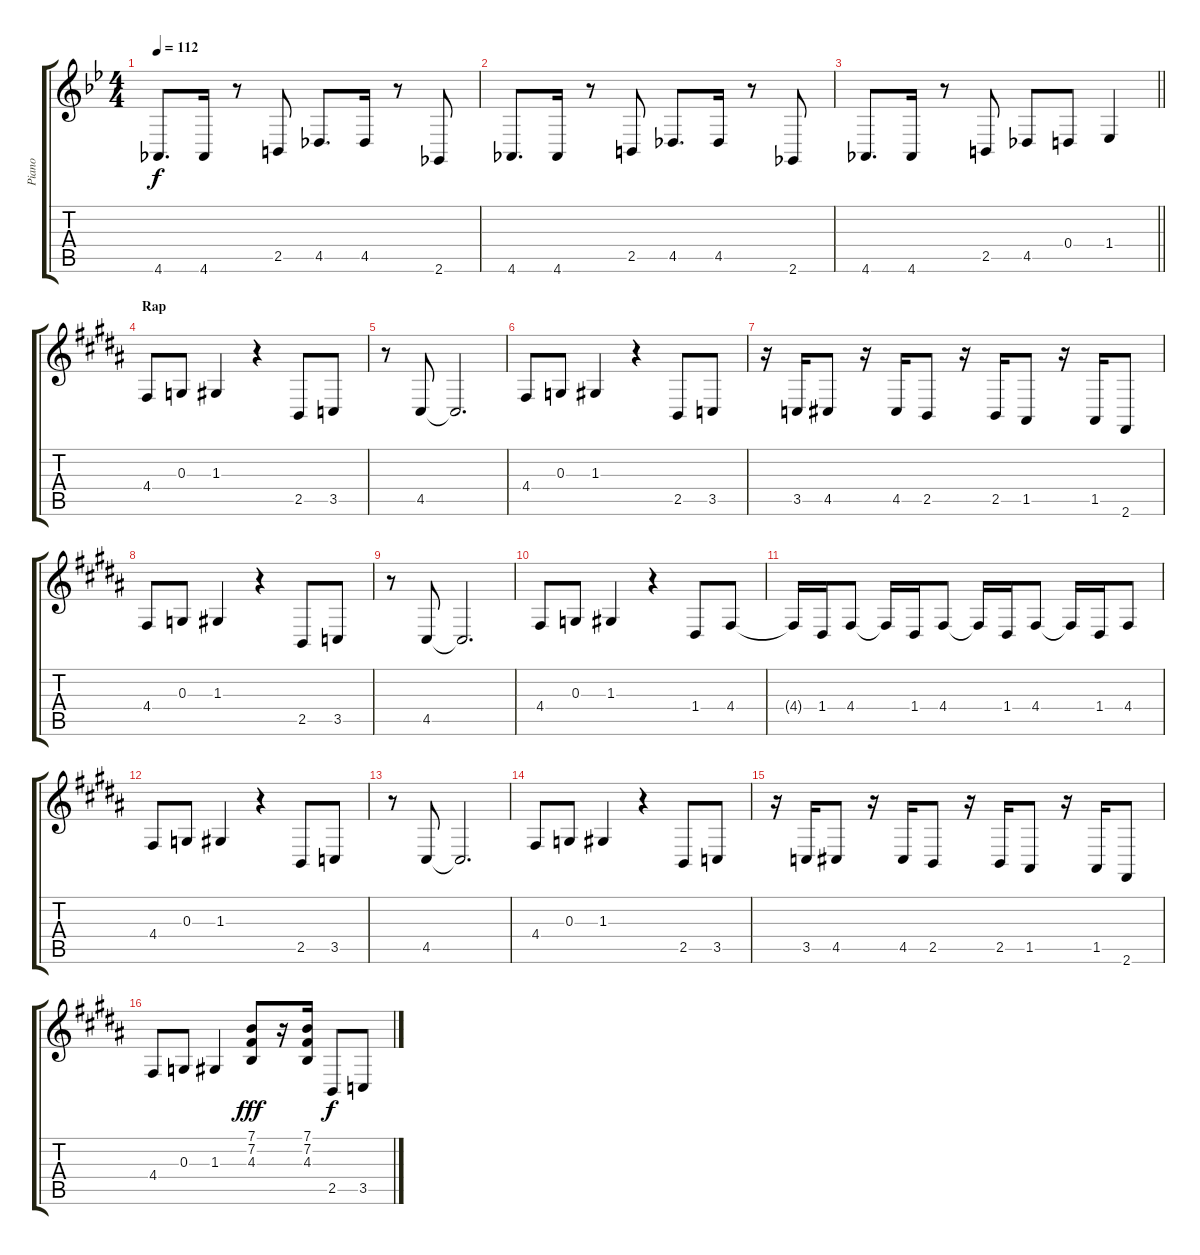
\track ("Piano" "Piano") {instrument brightacousticpiano}
\staff {score tabs}
\tuning (E4 B3 G3 D3 A2 E2) {hide}
\ts (4 4)
\tempo 112
\clef g2
\ks bb
4.6.8{d dy f} 4.6.16 r.8 2.5.8 4.5.8{d} 4.5.16 r.8 2.6.8 |
4.6.8{d} 4.6.16 r.8 2.5.8 4.5.8{d} 4.5.16 r.8 2.6.8 |
\barLineRight lightlight
4.6.8{d} 4.6.16 r.8 2.5.8 4.5.8 0.4.8 1.4.4 |
\section ("" "Rap")
\ks b
4.4.8 0.3.8 1.3.4 r.4 2.5.8 3.5.8 |
r.8 4.5.8 4.5{t}.2{d} |
4.4.8 0.3.8 1.3.4 r.4 2.5.8 3.5.8 |
r.16 3.5.16 4.5.8 r.16 4.5.16 2.5.8 r.16 2.5.16 1.5.8 r.16 1.5.16 2.6.8 |
4.4.8 0.3.8 1.3.4 r.4 2.5.8 3.5.8 |
r.8 4.5.8 4.5{t}.2{d} |
4.4.8 0.3.8 1.3.4 r.4 1.4.8 4.4.8 |
4.4{t}.16 1.4.16 4.4.8 4.4{t}.16 1.4.16 4.4.8 4.4{t}.16 1.4.16 4.4.8 4.4{t}.16 1.4.16 4.4.8 |
4.4.8 0.3.8 1.3.4 r.4 2.5.8 3.5.8 |
r.8 4.5.8 4.5{t}.2{d} |
4.4.8 0.3.8 1.3.4 r.4 2.5.8 3.5.8 |
r.16 3.5.16 4.5.8 r.16 4.5.16 2.5.8 r.16 2.5.16 1.5.8 r.16 1.5.16 2.6.8 |
4.4.8 0.3.8 1.3.4 (7.1 7.2 4.3).8{dy fff} r.16 (7.1 7.2 4.3).16 2.5.8{dy f} 3.5.8
